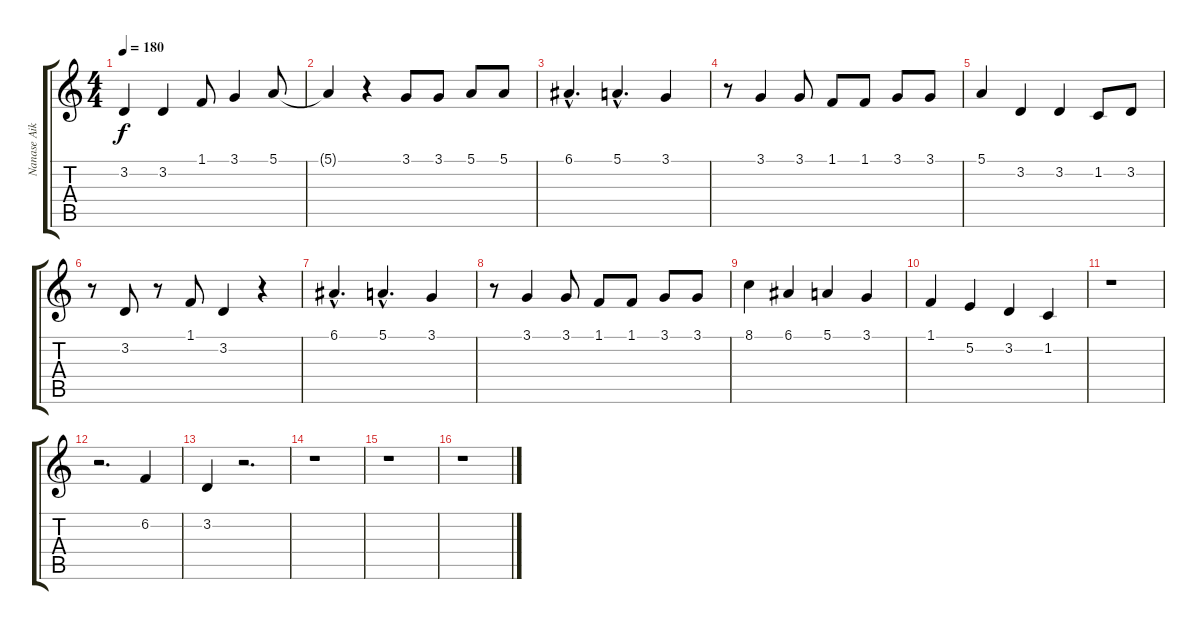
\track ("Nanase Aikawa" "Nanase Aik") {instrument clarinet}
\staff {score tabs}
\tuning (E4 B3 G3 D3 A2 E2) {hide}
\ts (4 4)
\tempo 180
\clef g2
\ks c
3.2.4{dy f} 3.2.4 1.1.8 3.1.4 5.1.8 |
5.1{t}.4 r.4 3.1.8 3.1.8 5.1.8 5.1.8 |
6.1{hac}.4{d} 5.1{hac}.4{d} 3.1.4 |
r.8 3.1.4 3.1.8 1.1.8 1.1.8 3.1.8 3.1.8 |
5.1.4 3.2.4 3.2.4 1.2.8 3.2.8 |
r.8 3.2.8 r.8 1.1.8 3.2.4 r.4 |
6.1{hac}.4{d} 5.1{hac}.4{d} 3.1.4 |
r.8 3.1.4 3.1.8 1.1.8 1.1.8 3.1.8 3.1.8 |
8.1.4 6.1.4 5.1.4 3.1.4 |
1.1.4 5.2.4 3.2.4 1.2.4 |
r.1 |
r.2{d} 6.2.4 |
3.2.4 r.2{d} |
r.1 |
r.1 |
r.1
